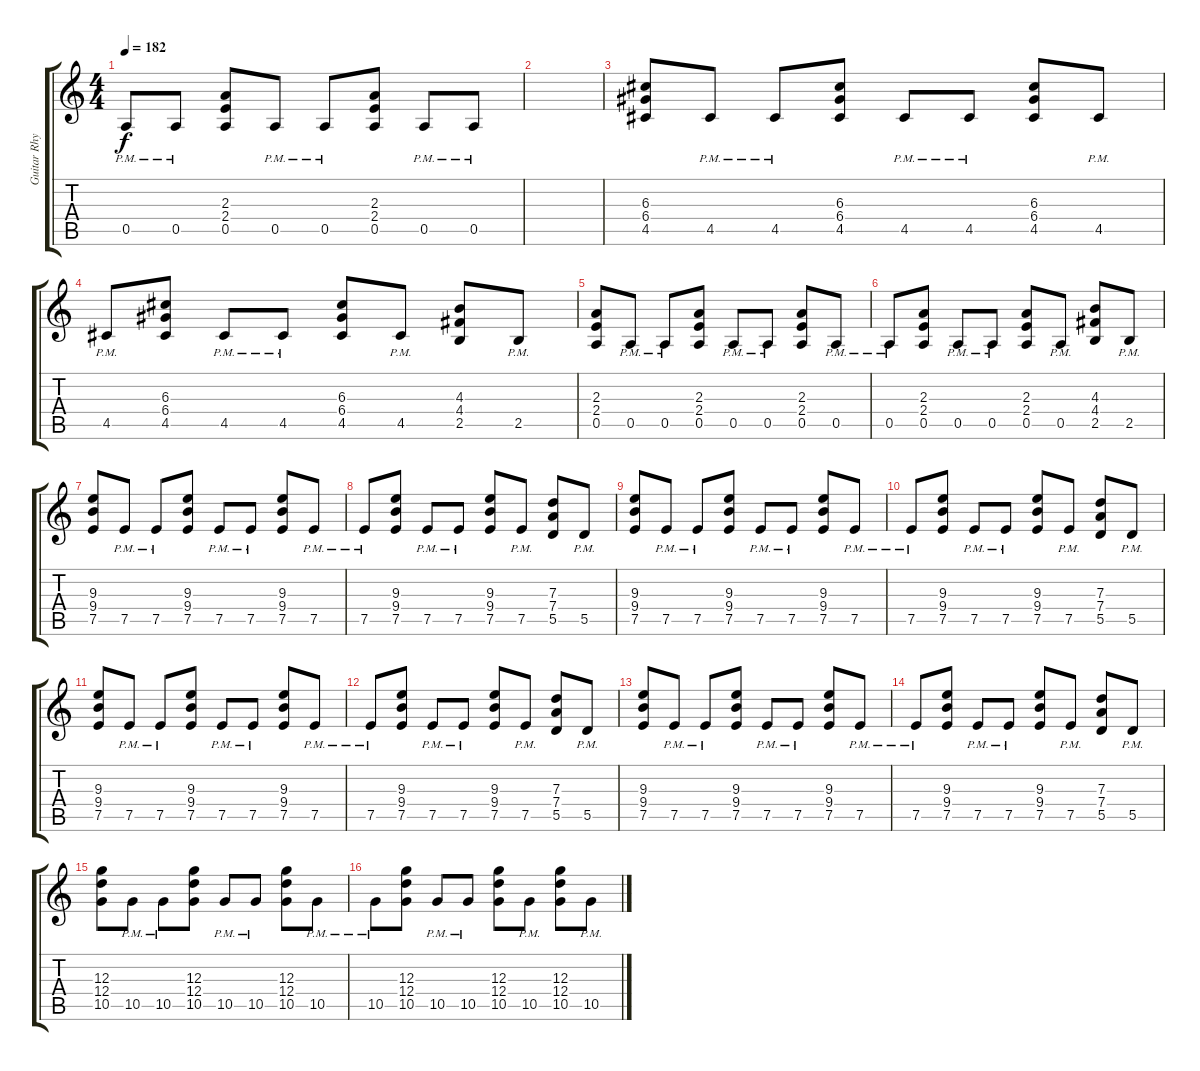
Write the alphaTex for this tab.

\track ("Guitar Rhythm" "Guitar Rhy") {instrument distortionguitar}
\staff {score tabs}
\tuning (E4 B3 G3 D3 A2 E2) {hide}
\ts (4 4)
\tempo 182
\clef g2
\ks c
0.5{pm}.8{dy f} 0.5{pm}.8 (2.3 2.4 0.5).8 0.5{pm}.8 0.5{pm}.8 (2.3 2.4 0.5).8 0.5{pm}.8 0.5{pm}.8 |
|
(6.3 6.4 4.5).8 4.5{pm}.8 4.5{pm}.8 (6.3 6.4 4.5).8 4.5{pm}.8 4.5{pm}.8 (6.3 6.4 4.5).8 4.5{pm}.8 |
4.5{pm}.8 (6.3 6.4 4.5).8 4.5{pm}.8 4.5{pm}.8 (6.3 6.4 4.5).8 4.5{pm}.8 (4.3 4.4 2.5).8 2.5{pm}.8 |
(2.3 2.4 0.5).8 0.5{pm}.8 0.5{pm}.8 (2.3 2.4 0.5).8 0.5{pm}.8 0.5{pm}.8 (2.3 2.4 0.5).8 0.5{pm}.8 |
0.5{pm}.8 (2.3 2.4 0.5).8 0.5{pm}.8 0.5{pm}.8 (2.3 2.4 0.5).8 0.5{pm}.8 (4.3 4.4 2.5).8 2.5{pm}.8 |
(9.3 9.4 7.5).8 7.5{pm}.8 7.5{pm}.8 (9.3 9.4 7.5).8 7.5{pm}.8 7.5{pm}.8 (9.3 9.4 7.5).8 7.5{pm}.8 |
7.5{pm}.8 (9.3 9.4 7.5).8 7.5{pm}.8 7.5{pm}.8 (9.3 9.4 7.5).8 7.5{pm}.8 (7.3 7.4 5.5).8 5.5{pm}.8 |
(9.3 9.4 7.5).8 7.5{pm}.8 7.5{pm}.8 (9.3 9.4 7.5).8 7.5{pm}.8 7.5{pm}.8 (9.3 9.4 7.5).8 7.5{pm}.8 |
7.5{pm}.8 (9.3 9.4 7.5).8 7.5{pm}.8 7.5{pm}.8 (9.3 9.4 7.5).8 7.5{pm}.8 (7.3 7.4 5.5).8 5.5{pm}.8 |
(9.3 9.4 7.5).8 7.5{pm}.8 7.5{pm}.8 (9.3 9.4 7.5).8 7.5{pm}.8 7.5{pm}.8 (9.3 9.4 7.5).8 7.5{pm}.8 |
7.5{pm}.8 (9.3 9.4 7.5).8 7.5{pm}.8 7.5{pm}.8 (9.3 9.4 7.5).8 7.5{pm}.8 (7.3 7.4 5.5).8 5.5{pm}.8 |
(9.3 9.4 7.5).8 7.5{pm}.8 7.5{pm}.8 (9.3 9.4 7.5).8 7.5{pm}.8 7.5{pm}.8 (9.3 9.4 7.5).8 7.5{pm}.8 |
7.5{pm}.8 (9.3 9.4 7.5).8 7.5{pm}.8 7.5{pm}.8 (9.3 9.4 7.5).8 7.5{pm}.8 (7.3 7.4 5.5).8 5.5{pm}.8 |
(12.3 12.4 10.5).8 10.5{pm}.8 10.5{pm}.8 (12.3 12.4 10.5).8 10.5{pm}.8 10.5{pm}.8 (12.3 12.4 10.5).8 10.5{pm}.8 |
10.5{pm}.8 (12.3 12.4 10.5).8 10.5{pm}.8 10.5{pm}.8 (12.3 12.4 10.5).8 10.5{pm}.8 (12.3 12.4 10.5).8 10.5{pm}.8
